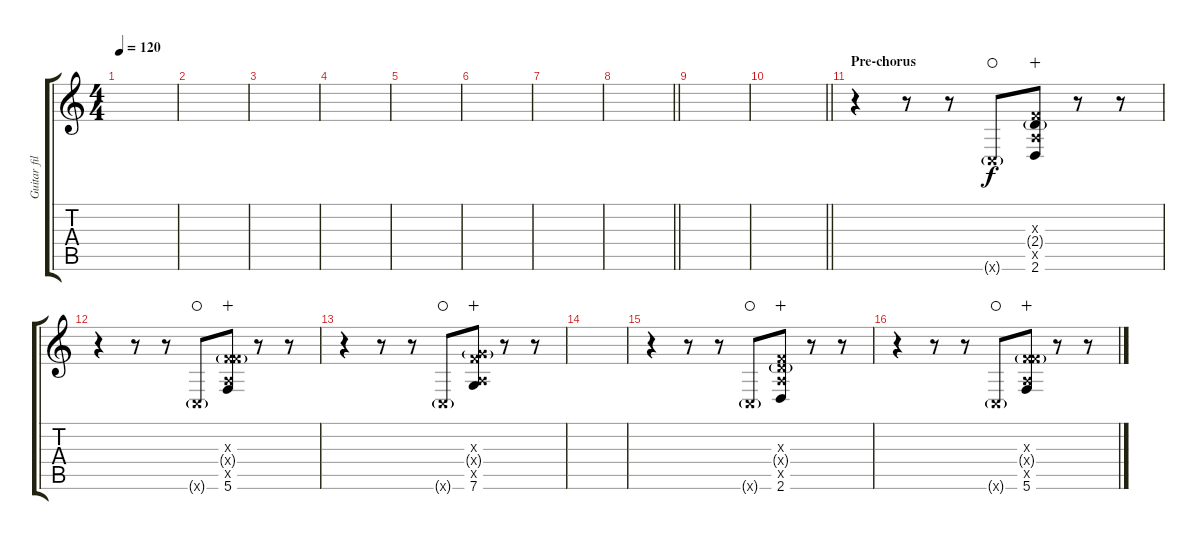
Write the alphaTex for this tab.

\track ("Guitar fills" "Guitar fil") {instrument distortionguitar}
\staff {score tabs}
\tuning (D4 A3 F3 C3 G2 C2) {hide}
\ts (4 4)
\tempo 120
\clef g2
\ks c
|
|
|
|
|
|
|
\barLineRight lightlight
|
|
\barLineRight lightlight
|
\section ("" "Pre-chorus")
r.4{balance 13 instrument distortionguitar} r.8 r.8 0.6{g x}.8{waho} (0.3{x} 2.4{g} 2.5{x} 2.6).8{wahc} r.8 r.8 |
r.4{instrument distortionguitar} r.8 r.8 0.6{g x}.8{waho} (0.3{x} 5.4{g x} 2.5{x} 5.6).8{wahc} r.8 r.8 |
r.4{instrument distortionguitar} r.8 r.8 0.6{g x}.8{waho} (0.3{x} 7.4{g x} 2.5{x} 7.6).8{wahc} r.8 r.8 |
|
r.4{instrument distortionguitar} r.8 r.8 0.6{g x}.8{waho} (0.3{x} 2.4{g x} 2.5{x} 2.6).8{wahc} r.8 r.8 |
r.4{instrument distortionguitar} r.8 r.8 0.6{g x}.8{waho} (0.3{x} 5.4{g x} 2.5{x} 5.6).8{wahc} r.8 r.8
